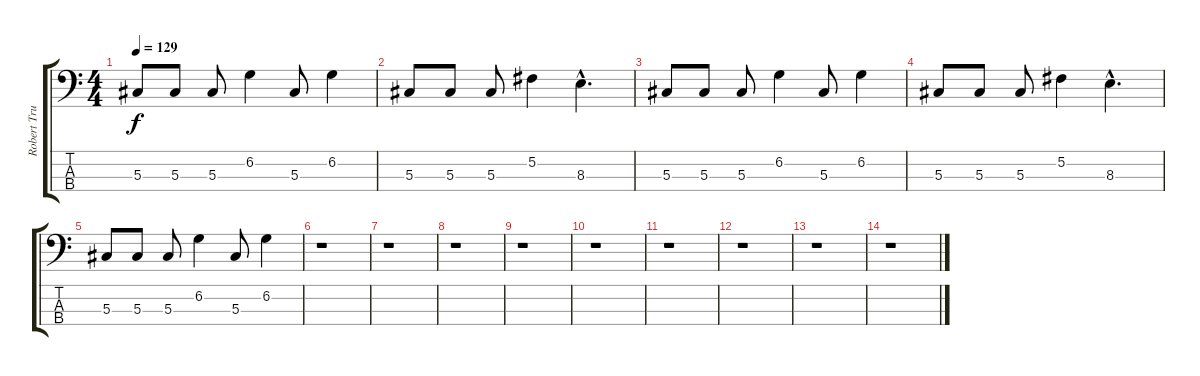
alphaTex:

\track ("Robert Trujillo" "Robert Tru") {instrument electricbasspick}
\staff {score tabs}
\tuning (Gb2 Db2 Ab1 Eb1) {hide}
\ts (4 4)
\tempo 129
\clef f4
\ks c
5.3.8{dy f} 5.3.8 5.3.8 6.2.4 5.3.8 6.2.4 |
5.3.8 5.3.8 5.3.8 5.2.4 8.3{hac}.4{d} |
5.3.8 5.3.8 5.3.8 6.2.4 5.3.8 6.2.4 |
5.3.8 5.3.8 5.3.8 5.2.4 8.3{hac}.4{d} |
5.3.8 5.3.8 5.3.8 6.2.4 5.3.8 6.2.4 |
r.1 |
r.1 |
r.1 |
r.1 |
r.1 |
r.1 |
r.1 |
r.1 |
r.1
